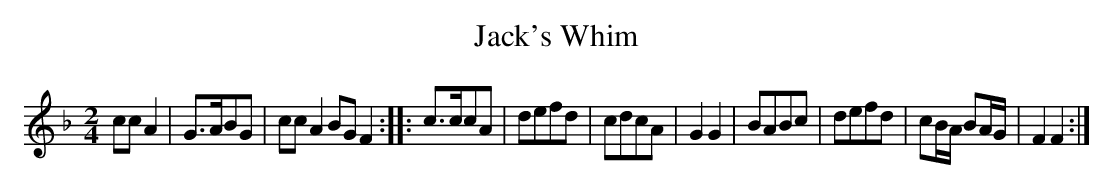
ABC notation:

X:1
T:Jack's Whim
M:2/4
L:1/8
K:F
cc A2 | G>ABG | cc A2 BG F2::c>ccA | defd | cdcA | G2G2 | BABc | defd | cB/A/ BA/G/ | F2F2 :|
